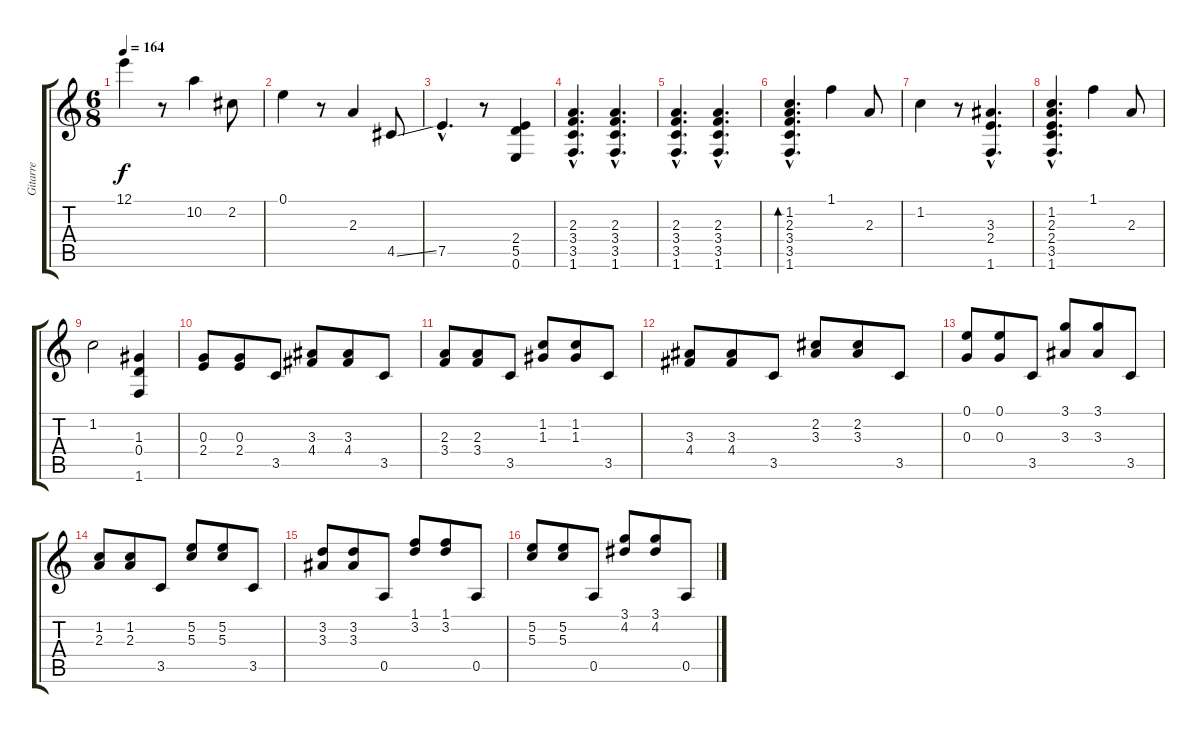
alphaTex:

\track ("Gitarre" "Gitarre") {instrument acousticguitarnylon}
\staff {score tabs}
\tuning (E4 B3 G3 D3 A2 E2) {hide}
\ts (6 8)
\tempo 164
\clef g2
\ks c
12.1.4{dy f} r.8 10.2.4 2.2.8 |
0.1.4 r.8 2.3.4 4.5{ss}.8 |
7.5{hac}.4{d} r.8 (2.4 5.5 0.6).4 |
(2.3{hac} 3.4{hac} 3.5{hac} 1.6{hac}).4{d} (2.3{hac} 3.4{hac} 3.5{hac} 1.6{hac}).4{d} |
(2.3{hac} 3.4{hac} 3.5{hac} 1.6{hac}).4{d} (2.3{hac} 3.4{hac} 3.5{hac} 1.6{hac}).4{d} |
(1.2{hac} 2.3{hac} 3.4{hac} 3.5{hac} 1.6{hac}).4{d bd 60} 1.1.4 2.3.8 |
1.2.4 r.8 (3.3{hac} 2.4{hac} 1.6{hac}).4{d} |
(1.2{hac} 2.3{hac} 2.4{hac} 3.5{hac} 1.6{hac}).4{d} 1.1.4 2.3.8 |
1.2.2 (1.3 0.4 1.6).4 |
(0.3 2.4).8 (0.3 2.4).8 3.5.8 (3.3 4.4).8 (3.3 4.4).8 3.5.8 |
(2.3 3.4).8 (2.3 3.4).8 3.5.8 (1.2 1.3).8 (1.2 1.3).8 3.5.8 |
(3.3 4.4).8 (3.3 4.4).8 3.5.8 (2.2 3.3).8 (2.2 3.3).8 3.5.8 |
(0.1 0.3).8 (0.1 0.3).8 3.5.8 (3.1 3.3).8 (3.1 3.3).8 3.5.8 |
(1.2 2.3).8 (1.2 2.3).8 3.5.8 (5.2 5.3).8 (5.2 5.3).8 3.5.8 |
(3.2 3.3).8 (3.2 3.3).8 0.5.8 (1.1 3.2).8 (1.1 3.2).8 0.5.8 |
(5.2 5.3).8 (5.2 5.3).8 0.5.8 (3.1 4.2).8 (3.1 4.2).8 0.5.8
